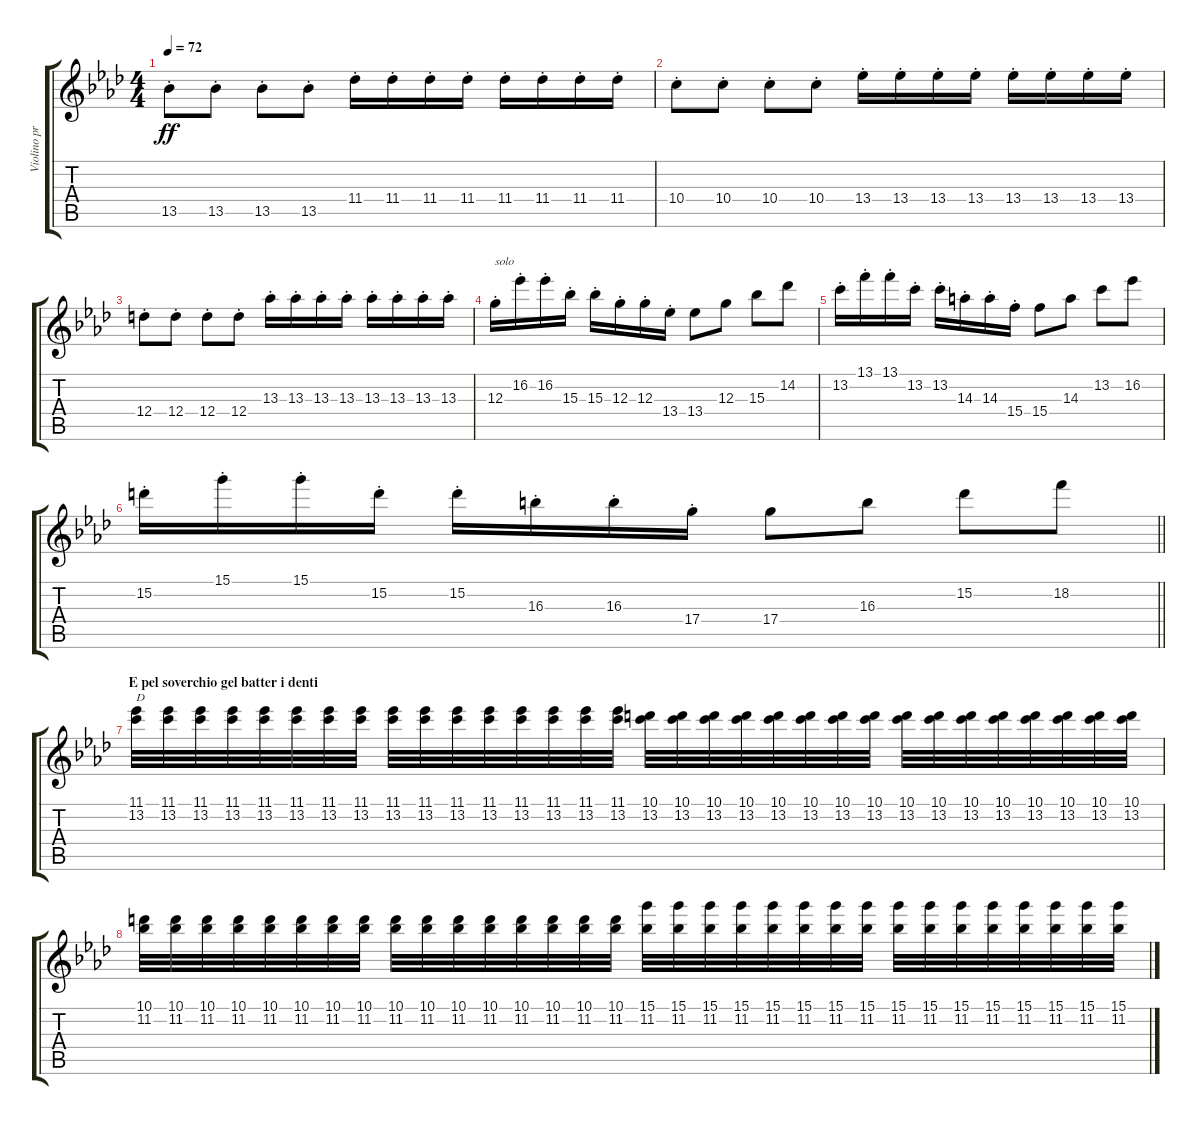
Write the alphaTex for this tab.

\track ("Violino principale" "Violino pr") {instrument overdrivenguitar}
\staff {score tabs}
\tuning (E4 B3 G3 D3 A2 E2) {hide}
\ts (4 4)
\tempo 72
\clef g2
\ks fminor
13.5{st}.8{dy ff} 13.5{st}.8 13.5{st}.8 13.5{st}.8 11.4{st}.16 11.4{st}.16 11.4{st}.16 11.4{st}.16 11.4{st}.16 11.4{st}.16 11.4{st}.16 11.4{st}.16 |
10.4{st}.8 10.4{st}.8 10.4{st}.8 10.4{st}.8 13.4{st}.16 13.4{st}.16 13.4{st}.16 13.4{st}.16 13.4{st}.16 13.4{st}.16 13.4{st}.16 13.4{st}.16 |
12.4{st}.8 12.4{st}.8 12.4{st}.8 12.4{st}.8 13.3{st}.16 13.3{st}.16 13.3{st}.16 13.3{st}.16 13.3{st}.16 13.3{st}.16 13.3{st}.16 13.3{st}.16 |
12.3{st}.16{txt "solo"} 16.2{st}.16 16.2{st}.16 15.3{st}.16 15.3{st}.16 12.3{st}.16 12.3{st}.16 13.4{st}.16 13.4.8 12.3.8 15.3.8 14.2.8 |
13.2{st}.16 13.1{st}.16 13.1{st}.16 13.2{st}.16 13.2{st}.16 14.3{st}.16 14.3{st}.16 15.4{st}.16 15.4.8 14.3.8 13.2.8 16.2.8 |
\barLineRight lightlight
15.2{st}.16 15.1{st}.16 15.1{st}.16 15.2{st}.16 15.2{st}.16 16.3{st}.16 16.3{st}.16 17.4{st}.16 17.4.8 16.3.8 15.2.8 18.2.8 |
\section ("" "E pel soverchio gel batter i denti")
(11.1 13.2).32{txt "D  "} (11.1 13.2).32 (11.1 13.2).32 (11.1 13.2).32 (11.1 13.2).32 (11.1 13.2).32 (11.1 13.2).32 (11.1 13.2).32 (11.1 13.2).32 (11.1 13.2).32 (11.1 13.2).32 (11.1 13.2).32 (11.1 13.2).32 (11.1 13.2).32 (11.1 13.2).32 (11.1 13.2).32 (10.1 13.2).32 (10.1 13.2).32 (10.1 13.2).32 (10.1 13.2).32 (10.1 13.2).32 (10.1 13.2).32 (10.1 13.2).32 (10.1 13.2).32 (10.1 13.2).32 (10.1 13.2).32 (10.1 13.2).32 (10.1 13.2).32 (10.1 13.2).32 (10.1 13.2).32 (10.1 13.2).32 (10.1 13.2).32 |
(10.1 11.2).32 (10.1 11.2).32 (10.1 11.2).32 (10.1 11.2).32 (10.1 11.2).32 (10.1 11.2).32 (10.1 11.2).32 (10.1 11.2).32 (10.1 11.2).32 (10.1 11.2).32 (10.1 11.2).32 (10.1 11.2).32 (10.1 11.2).32 (10.1 11.2).32 (10.1 11.2).32 (10.1 11.2).32 (15.1 11.2).32 (15.1 11.2).32 (15.1 11.2).32 (15.1 11.2).32 (15.1 11.2).32 (15.1 11.2).32 (15.1 11.2).32 (15.1 11.2).32 (15.1 11.2).32 (15.1 11.2).32 (15.1 11.2).32 (15.1 11.2).32 (15.1 11.2).32 (15.1 11.2).32 (15.1 11.2).32 (15.1 11.2).32
